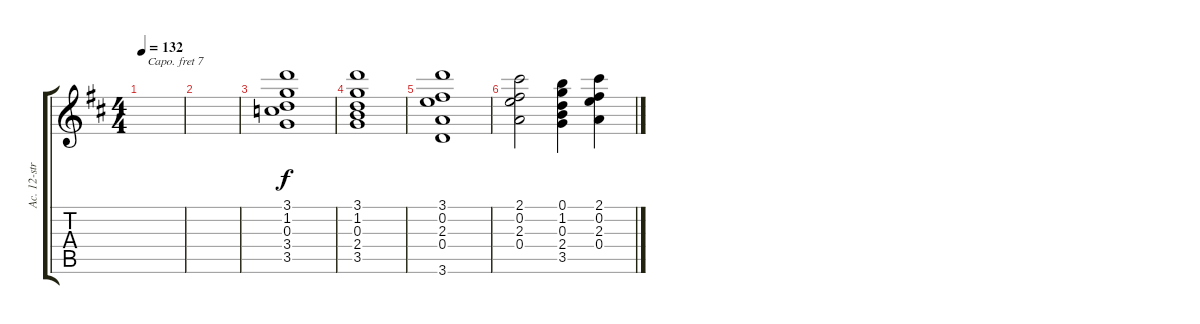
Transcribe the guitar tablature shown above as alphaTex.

\track ("Ac. 12-str. Gtr. (Capo 7)" "Ac. 12-str") {instrument acousticguitarsteel}
\staff {score tabs}
\capo 7
\tuning (E4 B3 G3 D3 A2 E2) {hide}
\ts (4 4)
\tempo 132
\clef g2
\ks d
|
|
(3.1 1.2 0.3 3.4 3.5).1 |
(3.1 1.2 0.3 2.4 3.5).1 |
(3.1 0.2 2.3 0.4 3.6).1 |
(2.1 0.2 2.3 0.4).2 (0.1 1.2 0.3 2.4 3.5).4 (2.1 0.2 2.3 0.4).4
